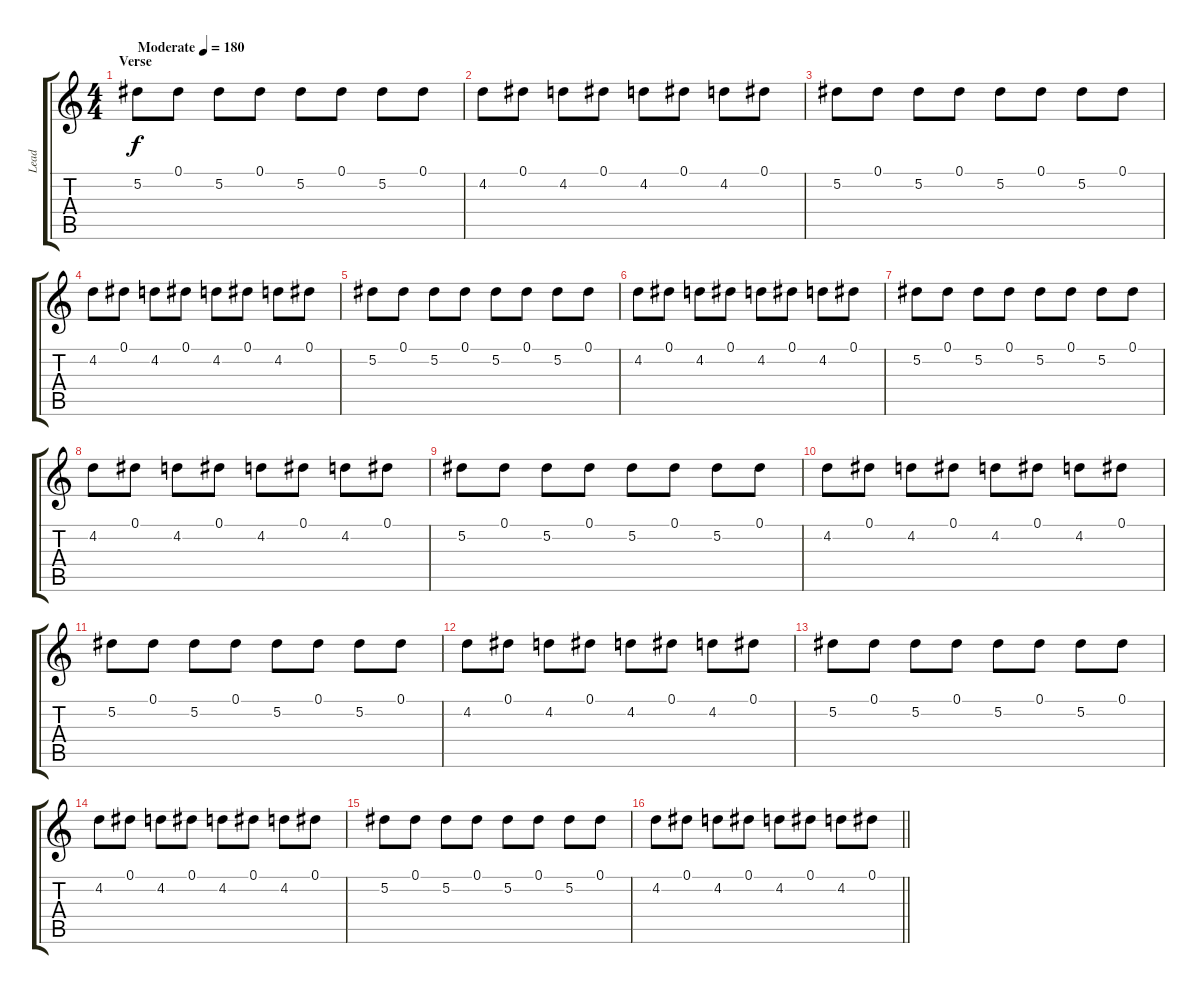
\track ("Lead" "Lead") {instrument acousticguitarsteel}
\staff {score tabs}
\tuning (Eb4 Bb3 Gb3 Db3 Ab2 Eb2) {hide}
\ts (4 4)
\section ("" "Verse")
\tempo (180 "Moderate")
\clef g2
\ks c
5.2.8{dy f instrument acousticguitarsteel} 0.1.8 5.2.8 0.1.8 5.2.8 0.1.8 5.2.8 0.1.8 |
4.2.8 0.1.8 4.2.8 0.1.8 4.2.8 0.1.8 4.2.8 0.1.8 |
5.2.8 0.1.8 5.2.8 0.1.8 5.2.8 0.1.8 5.2.8 0.1.8 |
4.2.8 0.1.8 4.2.8 0.1.8 4.2.8 0.1.8 4.2.8 0.1.8 |
5.2.8 0.1.8 5.2.8 0.1.8 5.2.8 0.1.8 5.2.8 0.1.8 |
4.2.8 0.1.8 4.2.8 0.1.8 4.2.8 0.1.8 4.2.8 0.1.8 |
5.2.8 0.1.8 5.2.8 0.1.8 5.2.8 0.1.8 5.2.8 0.1.8 |
4.2.8 0.1.8 4.2.8 0.1.8 4.2.8 0.1.8 4.2.8 0.1.8 |
5.2.8 0.1.8 5.2.8 0.1.8 5.2.8 0.1.8 5.2.8 0.1.8 |
4.2.8 0.1.8 4.2.8 0.1.8 4.2.8 0.1.8 4.2.8 0.1.8 |
5.2.8 0.1.8 5.2.8 0.1.8 5.2.8 0.1.8 5.2.8 0.1.8 |
4.2.8 0.1.8 4.2.8 0.1.8 4.2.8 0.1.8 4.2.8 0.1.8 |
5.2.8 0.1.8 5.2.8 0.1.8 5.2.8 0.1.8 5.2.8 0.1.8 |
4.2.8 0.1.8 4.2.8 0.1.8 4.2.8 0.1.8 4.2.8 0.1.8 |
5.2.8 0.1.8 5.2.8 0.1.8 5.2.8 0.1.8 5.2.8 0.1.8 |
\barLineRight lightlight
4.2.8 0.1.8 4.2.8 0.1.8 4.2.8 0.1.8 4.2.8 0.1.8
